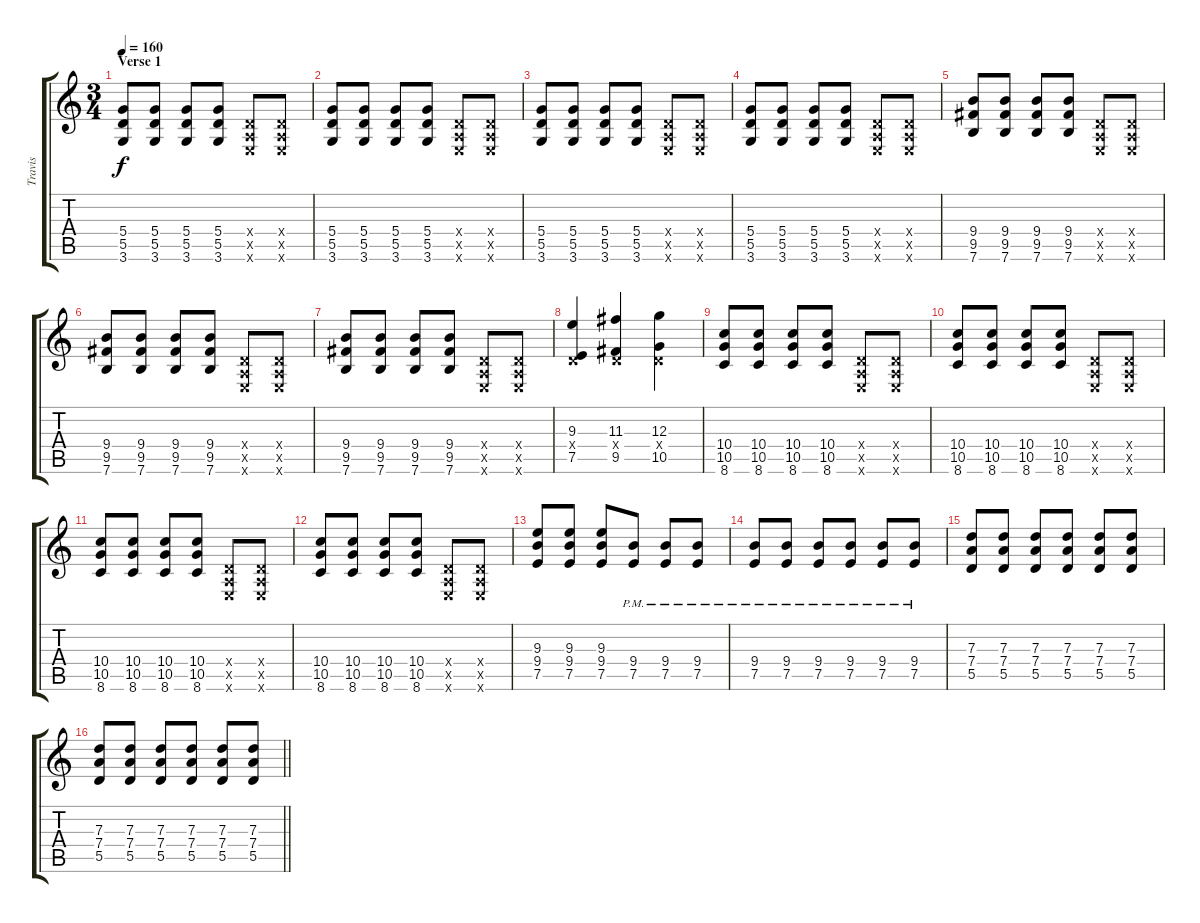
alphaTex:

\track ("Travis" "Travis") {instrument overdrivenguitar}
\staff {score tabs}
\tuning (E4 B3 G3 D3 A2 E2) {hide}
\ts (3 4)
\section ("" "Verse 1")
\tempo 160
\clef g2
\ks c
(5.4 5.5 3.6).8{dy f} (5.4 5.5 3.6).8 (5.4 5.5 3.6).8 (5.4 5.5 3.6).8 (0.4{x} 0.5{x} 0.6{x}).8 (0.4{x} 0.5{x} 0.6{x}).8 |
(5.4 5.5 3.6).8 (5.4 5.5 3.6).8 (5.4 5.5 3.6).8 (5.4 5.5 3.6).8 (0.4{x} 0.5{x} 0.6{x}).8 (0.4{x} 0.5{x} 0.6{x}).8 |
(5.4 5.5 3.6).8 (5.4 5.5 3.6).8 (5.4 5.5 3.6).8 (5.4 5.5 3.6).8 (0.4{x} 0.5{x} 0.6{x}).8 (0.4{x} 0.5{x} 0.6{x}).8 |
(5.4 5.5 3.6).8 (5.4 5.5 3.6).8 (5.4 5.5 3.6).8 (5.4 5.5 3.6).8 (0.4{x} 0.5{x} 0.6{x}).8 (0.4{x} 0.5{x} 0.6{x}).8 |
(9.4 9.5 7.6).8 (9.4 9.5 7.6).8 (9.4 9.5 7.6).8 (9.4 9.5 7.6).8 (0.4{x} 0.5{x} 0.6{x}).8 (0.4{x} 0.5{x} 0.6{x}).8 |
(9.4 9.5 7.6).8 (9.4 9.5 7.6).8 (9.4 9.5 7.6).8 (9.4 9.5 7.6).8 (0.4{x} 0.5{x} 0.6{x}).8 (0.4{x} 0.5{x} 0.6{x}).8 |
(9.4 9.5 7.6).8 (9.4 9.5 7.6).8 (9.4 9.5 7.6).8 (9.4 9.5 7.6).8 (0.4{x} 0.5{x} 0.6{x}).8 (0.4{x} 0.5{x} 0.6{x}).8 |
(9.3 0.4{x} 7.5).4 (11.3 0.4{x} 9.5).4 (12.3 0.4{x} 10.5).4 |
(10.4 10.5 8.6).8 (10.4 10.5 8.6).8 (10.4 10.5 8.6).8 (10.4 10.5 8.6).8 (0.4{x} 0.5{x} 0.6{x}).8 (0.4{x} 0.5{x} 0.6{x}).8 |
(10.4 10.5 8.6).8 (10.4 10.5 8.6).8 (10.4 10.5 8.6).8 (10.4 10.5 8.6).8 (0.4{x} 0.5{x} 0.6{x}).8 (0.4{x} 0.5{x} 0.6{x}).8 |
(10.4 10.5 8.6).8 (10.4 10.5 8.6).8 (10.4 10.5 8.6).8 (10.4 10.5 8.6).8 (0.4{x} 0.5{x} 0.6{x}).8 (0.4{x} 0.5{x} 0.6{x}).8 |
(10.4 10.5 8.6).8 (10.4 10.5 8.6).8 (10.4 10.5 8.6).8 (10.4 10.5 8.6).8 (0.4{x} 0.5{x} 0.6{x}).8 (0.4{x} 0.5{x} 0.6{x}).8 |
(9.3 9.4 7.5).8 (9.3 9.4 7.5).8 (9.3 9.4 7.5).8 (9.4{pm} 7.5{pm}).8 (9.4{pm} 7.5{pm}).8 (9.4{pm} 7.5{pm}).8 |
(9.4{pm} 7.5{pm}).8 (9.4{pm} 7.5{pm}).8 (9.4{pm} 7.5{pm}).8 (9.4{pm} 7.5{pm}).8 (9.4{pm} 7.5{pm}).8 (9.4{pm} 7.5{pm}).8 |
(7.3 7.4 5.5).8 (7.3 7.4 5.5).8 (7.3 7.4 5.5).8 (7.3 7.4 5.5).8 (7.3 7.4 5.5).8 (7.3 7.4 5.5).8 |
\barLineRight lightlight
(7.3 7.4 5.5).8 (7.3 7.4 5.5).8 (7.3 7.4 5.5).8 (7.3 7.4 5.5).8 (7.3 7.4 5.5).8 (7.3 7.4 5.5).8
